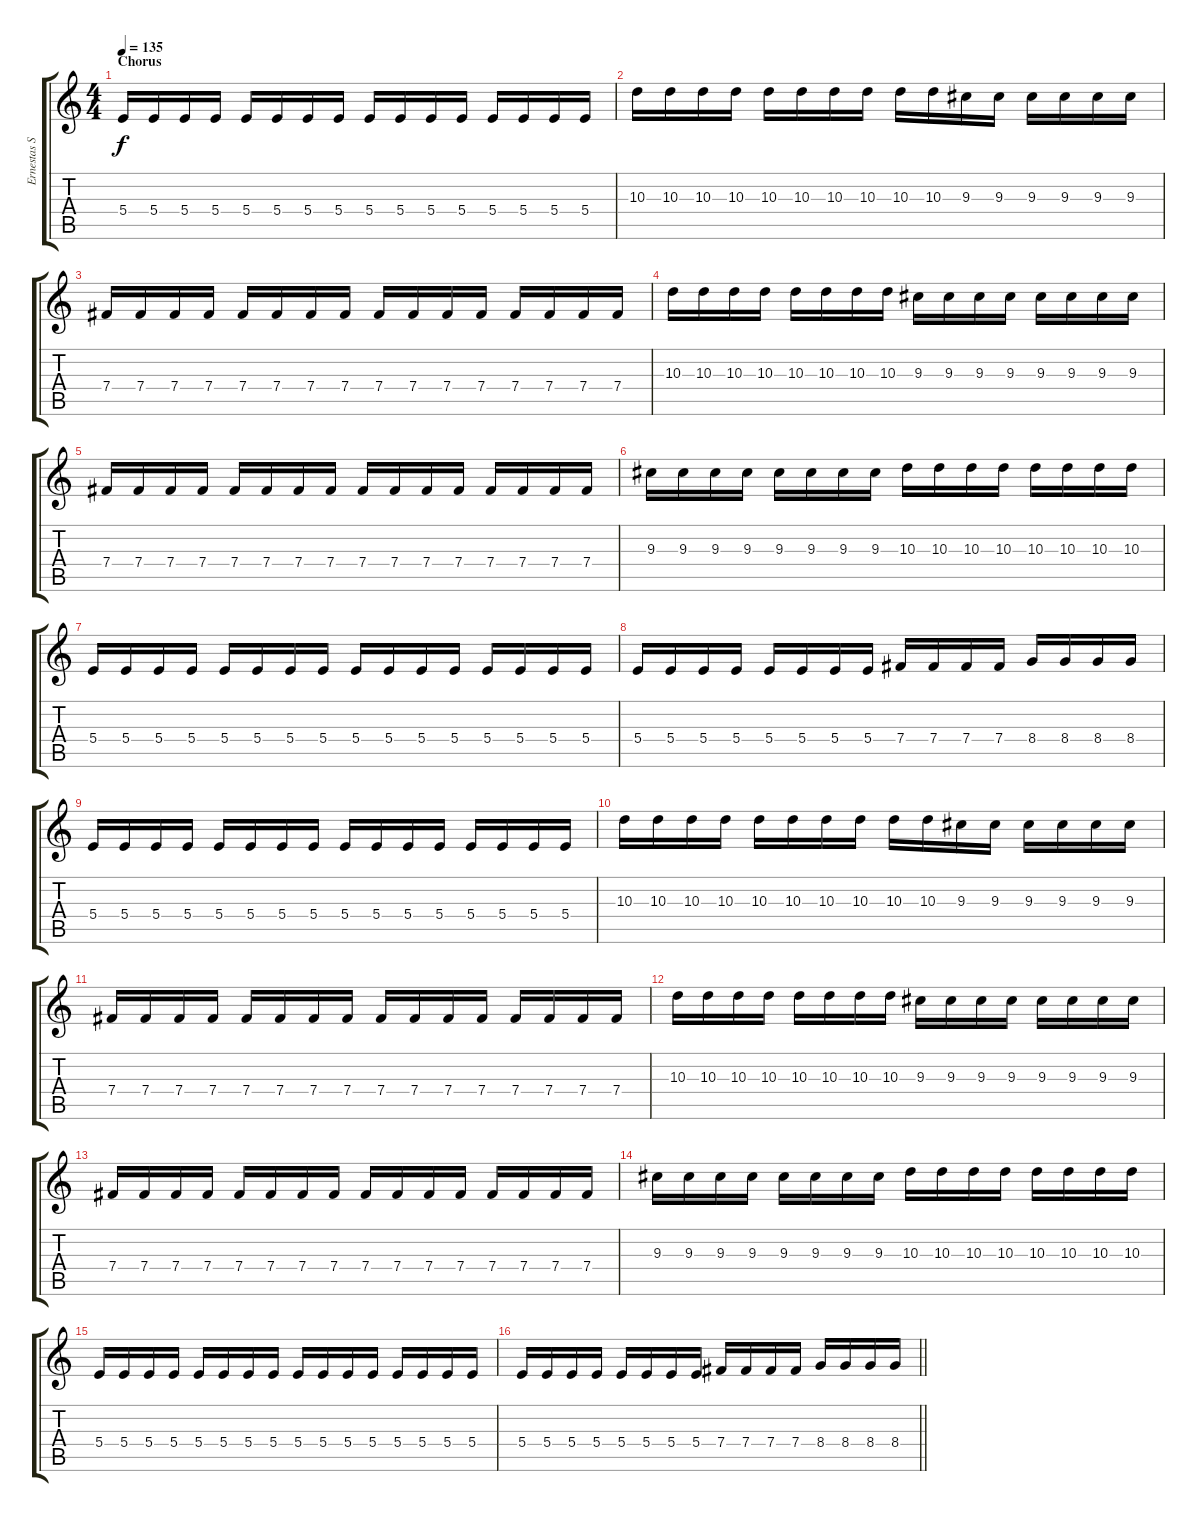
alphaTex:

\track ("Ernestas Skripkiunas" "Ernestas S") {instrument overdrivenguitar}
\staff {score tabs}
\tuning (Db4 Ab3 E3 B2 Gb2 B1) {hide}
\ts (4 4)
\section ("" "Chorus")
\tempo 135
\clef g2
\ks c
5.4.16{dy f instrument overdrivenguitar} 5.4.16 5.4.16 5.4.16 5.4.16 5.4.16 5.4.16 5.4.16 5.4.16 5.4.16 5.4.16 5.4.16 5.4.16 5.4.16 5.4.16 5.4.16 |
10.3.16 10.3.16 10.3.16 10.3.16 10.3.16 10.3.16 10.3.16 10.3.16 10.3.16 10.3.16 9.3.16 9.3.16 9.3.16 9.3.16 9.3.16 9.3.16 |
7.4.16 7.4.16 7.4.16 7.4.16 7.4.16 7.4.16 7.4.16 7.4.16 7.4.16 7.4.16 7.4.16 7.4.16 7.4.16 7.4.16 7.4.16 7.4.16 |
10.3.16 10.3.16 10.3.16 10.3.16 10.3.16 10.3.16 10.3.16 10.3.16 9.3.16 9.3.16 9.3.16 9.3.16 9.3.16 9.3.16 9.3.16 9.3.16 |
7.4.16 7.4.16 7.4.16 7.4.16 7.4.16 7.4.16 7.4.16 7.4.16 7.4.16 7.4.16 7.4.16 7.4.16 7.4.16 7.4.16 7.4.16 7.4.16 |
9.3.16 9.3.16 9.3.16 9.3.16 9.3.16 9.3.16 9.3.16 9.3.16 10.3.16 10.3.16 10.3.16 10.3.16 10.3.16 10.3.16 10.3.16 10.3.16 |
5.4.16 5.4.16 5.4.16 5.4.16 5.4.16 5.4.16 5.4.16 5.4.16 5.4.16 5.4.16 5.4.16 5.4.16 5.4.16 5.4.16 5.4.16 5.4.16 |
5.4.16 5.4.16 5.4.16 5.4.16 5.4.16 5.4.16 5.4.16 5.4.16 7.4.16 7.4.16 7.4.16 7.4.16 8.4.16 8.4.16 8.4.16 8.4.16 |
5.4.16 5.4.16 5.4.16 5.4.16 5.4.16 5.4.16 5.4.16 5.4.16 5.4.16 5.4.16 5.4.16 5.4.16 5.4.16 5.4.16 5.4.16 5.4.16 |
10.3.16 10.3.16 10.3.16 10.3.16 10.3.16 10.3.16 10.3.16 10.3.16 10.3.16 10.3.16 9.3.16 9.3.16 9.3.16 9.3.16 9.3.16 9.3.16 |
7.4.16 7.4.16 7.4.16 7.4.16 7.4.16 7.4.16 7.4.16 7.4.16 7.4.16 7.4.16 7.4.16 7.4.16 7.4.16 7.4.16 7.4.16 7.4.16 |
10.3.16 10.3.16 10.3.16 10.3.16 10.3.16 10.3.16 10.3.16 10.3.16 9.3.16 9.3.16 9.3.16 9.3.16 9.3.16 9.3.16 9.3.16 9.3.16 |
7.4.16 7.4.16 7.4.16 7.4.16 7.4.16 7.4.16 7.4.16 7.4.16 7.4.16 7.4.16 7.4.16 7.4.16 7.4.16 7.4.16 7.4.16 7.4.16 |
9.3.16 9.3.16 9.3.16 9.3.16 9.3.16 9.3.16 9.3.16 9.3.16 10.3.16 10.3.16 10.3.16 10.3.16 10.3.16 10.3.16 10.3.16 10.3.16 |
5.4.16 5.4.16 5.4.16 5.4.16 5.4.16 5.4.16 5.4.16 5.4.16 5.4.16 5.4.16 5.4.16 5.4.16 5.4.16 5.4.16 5.4.16 5.4.16 |
\barLineRight lightlight
5.4.16 5.4.16 5.4.16 5.4.16 5.4.16 5.4.16 5.4.16 5.4.16 7.4.16 7.4.16 7.4.16 7.4.16 8.4.16 8.4.16 8.4.16 8.4.16
